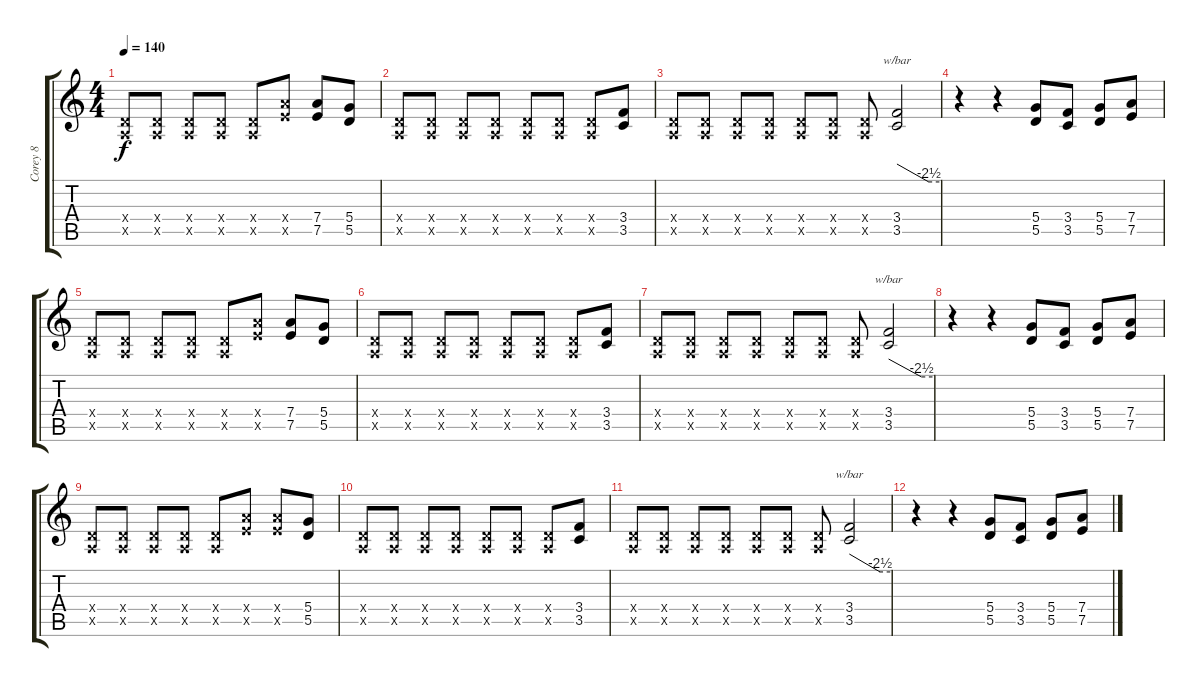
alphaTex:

\track ("Corey 8" "Corey 8") {instrument overdrivenguitar}
\staff {score tabs}
\tuning (E4 B3 G3 D3 A2 E2) {hide}
\ts (4 4)
\tempo 140
\clef g2
\ks c
(0.4{x} 0.5{x}).8{dy f} (0.4{x} 0.5{x}).8 (0.4{x} 0.5{x}).8 (0.4{x} 0.5{x}).8 (0.4{x} 0.5{x}).8 (7.4{x} 7.5{x}).8 (7.4 7.5).8 (5.4 5.5).8 |
(0.4{x} 0.5{x}).8 (0.4{x} 0.5{x}).8 (0.4{x} 0.5{x}).8 (0.4{x} 0.5{x}).8 (0.4{x} 0.5{x}).8 (0.4{x} 0.5{x}).8 (0.4{x} 0.5{x}).8 (3.4 3.5).8 |
(0.4{x} 0.5{x}).8 (0.4{x} 0.5{x}).8 (0.4{x} 0.5{x}).8 (0.4{x} 0.5{x}).8 (0.4{x} 0.5{x}).8 (0.4{x} 0.5{x}).8 (0.4{x} 0.5{x}).8 (3.4 3.5).2{tbe (custom default 0 0 45 -10 60 -10)} |
r.4 r.4 (5.4 5.5).8 (3.4 3.5).8 (5.4 5.5).8 (7.4 7.5).8 |
(0.4{x} 0.5{x}).8 (0.4{x} 0.5{x}).8 (0.4{x} 0.5{x}).8 (0.4{x} 0.5{x}).8 (0.4{x} 0.5{x}).8 (7.4{x} 7.5{x}).8 (7.4 7.5).8 (5.4 5.5).8 |
(0.4{x} 0.5{x}).8 (0.4{x} 0.5{x}).8 (0.4{x} 0.5{x}).8 (0.4{x} 0.5{x}).8 (0.4{x} 0.5{x}).8 (0.4{x} 0.5{x}).8 (0.4{x} 0.5{x}).8 (3.4 3.5).8 |
(0.4{x} 0.5{x}).8 (0.4{x} 0.5{x}).8 (0.4{x} 0.5{x}).8 (0.4{x} 0.5{x}).8 (0.4{x} 0.5{x}).8 (0.4{x} 0.5{x}).8 (0.4{x} 0.5{x}).8 (3.4 3.5).2{tbe (custom default 0 0 45 -10 60 -10)} |
r.4 r.4 (5.4 5.5).8 (3.4 3.5).8 (5.4 5.5).8 (7.4 7.5).8 |
(0.4{x} 0.5{x}).8 (0.4{x} 0.5{x}).8 (0.4{x} 0.5{x}).8 (0.4{x} 0.5{x}).8 (0.4{x} 0.5{x}).8 (7.4{x} 7.5{x}).8 (7.4{x} 7.5{x}).8 (5.4 5.5).8 |
(0.4{x} 0.5{x}).8 (0.4{x} 0.5{x}).8 (0.4{x} 0.5{x}).8 (0.4{x} 0.5{x}).8 (0.4{x} 0.5{x}).8 (0.4{x} 0.5{x}).8 (0.4{x} 0.5{x}).8 (3.4 3.5).8 |
(0.4{x} 0.5{x}).8 (0.4{x} 0.5{x}).8 (0.4{x} 0.5{x}).8 (0.4{x} 0.5{x}).8 (0.4{x} 0.5{x}).8 (0.4{x} 0.5{x}).8 (0.4{x} 0.5{x}).8 (3.4 3.5).2{tbe (custom default 0 0 45 -10 60 -10)} |
r.4 r.4 (5.4 5.5).8 (3.4 3.5).8 (5.4 5.5).8 (7.4 7.5).8
